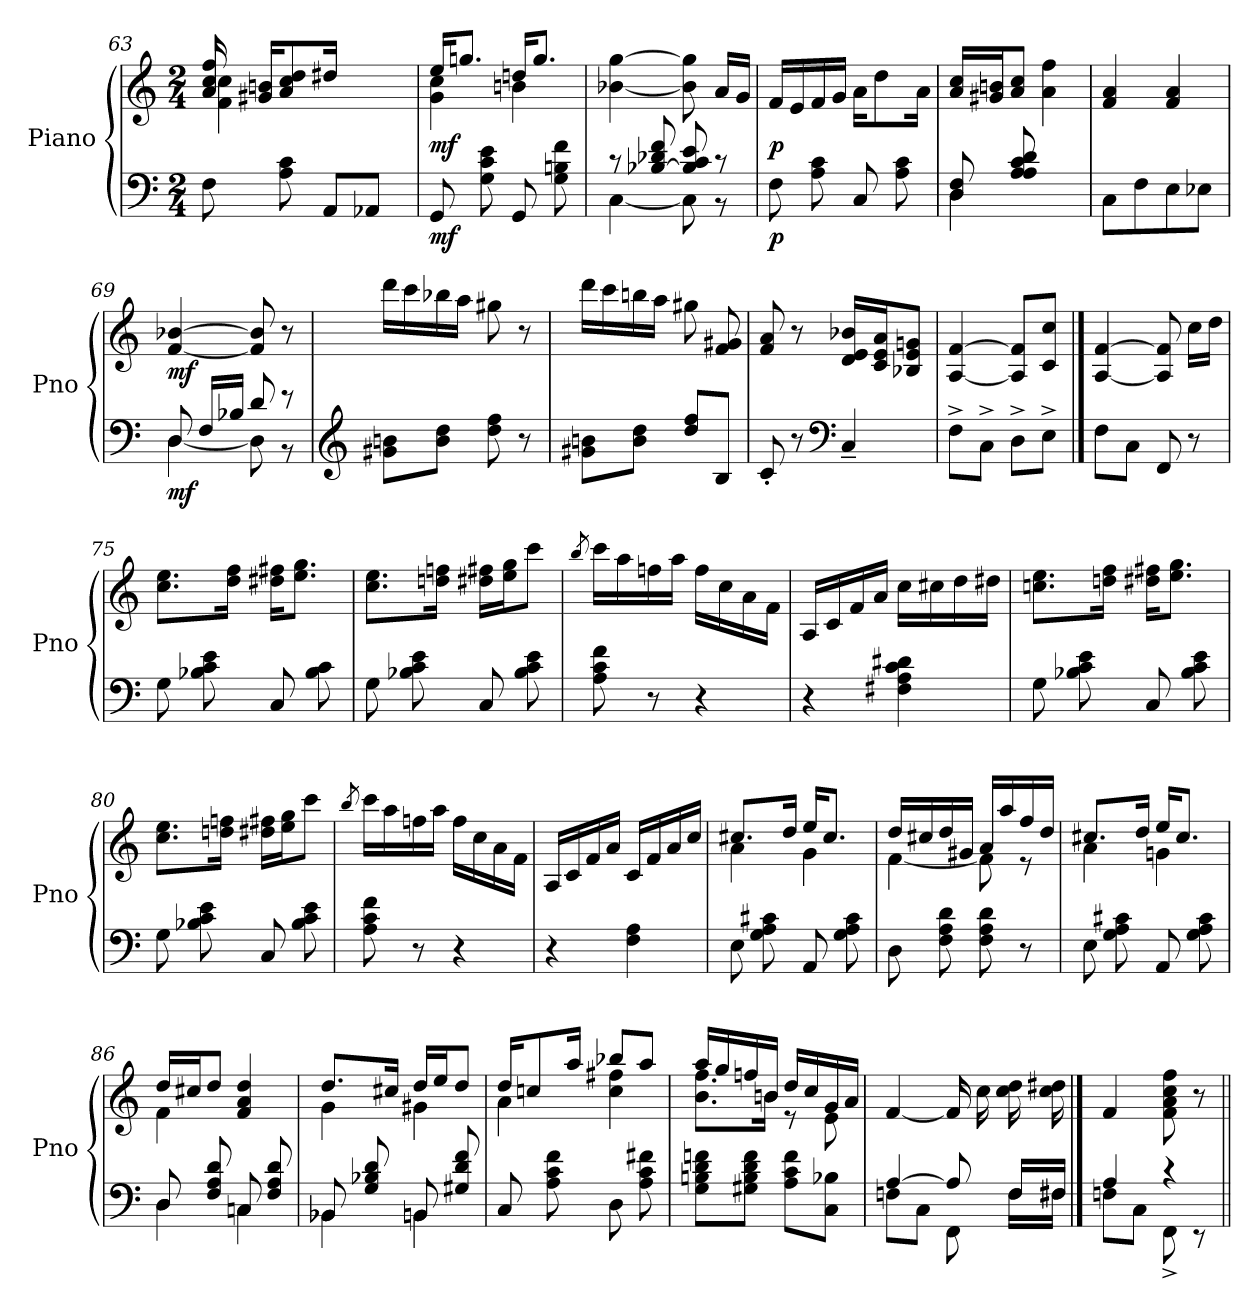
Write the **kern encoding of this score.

**kern	**dynam	**kern	**dynam
*part2	*part2	*part1	*part1
*staff2	*staff2	*staff1	*staff1
*I"Piano	*	*I"Piano	*
*I'Pno	*	*I'Pno	*
!!LO:LB:g=z
*clefF4	*	*clefG2	*
*k[]	*	*k[]	*
*M2/4	*	*M2/4	*
=63	=63	=63	=63
*	*	*^	*
8F\	.	16a/ 16cc/ 16ff/	4f\ 4cc\	.
.	.	16g#X/ 16bn/KL	.	.
8A\ 8c\	.	8a/ 8cc/ 8dd/	.	.
!	!	!	!	!LO:DY:b
8AA/L	.	16dd#X/Jk	4ryy	other-dynamics
.	.	4ryy	.	.
8AA-X/J	.	.	.	.
16ryy	.	.	16ryy	.
=64	=64	=64	=64	=64
!	!LO:DY:b	!	!	!LO:DY:b
8GG/	mf	16ee/KL	4g\ 4cc\	mf
.	.	8.ggn/J	.	.
8G\ 8c\ 8e\	.	.	.	.
8GG/	.	16ddn/KL	4bn\	.
.	.	8.gg/J	.	.
8G\ 8Bn\ 8f\	.	.	.	.
*	*	*v	*v	*
=65	=65	=65	=65
*^	*	*	*
8r	[4C\	.	[4b-X\ [4gg\	.
[8B-X/ 8d-X/ 8f/	.	.	.	.
8B-/] 8c/ 8e/	8C\]	.	8b-\] 8gg\]	.
8r	8r	.	16a/LL	.
!	!	!	!	!LO:DY:b
.	.	.	16g/JJ	other-dynamics
*v	*v	*	*	*
=66	=66	=66	=66
!	!LO:DY:b	!	!LO:DY:b
8F\	p	16f/LL	p
.	.	16e/	.
8A\ 8c\	.	16f/	.
.	.	16g/JJ	.
8C/	.	16a\KL	.
.	.	8dd\	.
8A\ 8c\	.	.	.
.	.	16a\Jk	.
=67	=67	=67	=67
*^	*	*	*
8D/ 8F/	4D\	.	16a/ 16cc/LL	.
.	.	.	16g#X/ 16bn/J	.
8A/ 8A/ 8c/ 8d/	.	.	8a/ 8cc/J	.
4ryy	4ryy	.	4a\ 4ff\	.
*v	*v	*	*	*
=68	=68	=68	=68
8C\L	.	4f/ 4a/	.
8F\	.	.	.
8E\	.	4f/ 4a/	.
!	!LO:DY:b	!	!
8E-X\J	other-dynamics	.	.
!!LO:PB:g=z
=69	=69	=69	=69
*^	*	*	*
!	!	!LO:DY:b	!	!LO:DY:b
8D/	[4D\	mf	[4f/ [4b-X/	mf
16F/LL	.	.	.	.
16B-X/JJ	.	.	.	.
8d/	8D\]	.	8f/] 8b-/]	.
8r	8r	.	8r	.
*v	*v	*	*	*
=70	=70	=70	=70
*clefG2	*	*	*
8g#X\ 8bn\L	.	16ddd\LL	.
.	.	16ccc\	.
8b\ 8dd\J	.	16bb-X\	.
.	.	16aa\JJ	.
8dd\ 8ff\	.	8gg#X\	.
8r	.	8r	.
=71	=71	=71	=71
8g#X\ 8bn\L	.	16ddd\LL	.
.	.	16ccc\	.
8b\ 8dd\J	.	16bbn\	.
.	.	16aa\JJ	.
8dd/ 8ff/L	.	8gg#X\	.
8B/J	.	8f/ 8g#X/	.
=72	=72	=72	=72
8c'/	.	8f/ 8a/	.
8r	.	8r	.
*clefF4	*	*	*
4C~/	.	16d/ 16e/ 16b-X/LL	.
.	.	16c/ 16e/ 16a/J	.
.	.	8B-X/ 8e/ 8gn/J	.
=73	=73	=73	=73
8F^\L	.	[4A/ [4f/	.
8C^\J	.	.	.
8D^\L	.	8A/] 8f/]L	.
8E^\J	.	8c/ 8cc/J	.
!!LO:LB:g=z
==74	==74	==74	==74
8F\L	.	[4A/ [4f/	.
8C\J	.	.	.
8FF/	.	8A/] 8f/]	.
8r	.	16cc\LL	.
.	.	16dd\JJ	.
=75	=75	=75	=75
8G\	.	8.cc\ 8.ee\L	.
8B-X\ 8c\ 8e\	.	.	.
.	.	16dd\ 16ff\Jk	.
8C/	.	16dd#X\ 16ff#X\KL	.
.	.	8.ee\ 8.gg\J	.
8B-\ 8c\	.	.	.
=76	=76	=76	=76
8G\	.	8.cc\ 8.ee\L	.
8B-X\ 8c\ 8e\	.	.	.
.	.	16ddn\ 16ffn\Jk	.
8C/	.	16dd#X\ 16ff#X\LL	.
.	.	16ee\ 16gg\J	.
8B-\ 8c\ 8e\	.	8ccc\J	.
=77	=77	=77	=77
.	.	8qbb/	.
8A\ 8c\ 8f\	.	16ccc\LL	.
.	.	16aa\	.
8r	.	16ffn\	.
.	.	16aa\JJ	.
4r	.	16ff\LL	.
.	.	16cc\	.
.	.	16a\	.
.	.	16f\JJ	.
=78	=78	=78	=78
4r	.	16A/LL	.
.	.	16c/	.
.	.	16f/	.
.	.	16a/JJ	.
4F#X\ 4A\ 4c\ 4d#X\	.	16cc\LL	.
.	.	16cc#X\	.
.	.	16dd\	.
.	.	16dd#X\JJ	.
!!LO:LB:g=z
=79	=79	=79	=79
8G\	.	8.ccn\ 8.ee\L	.
8B-X\ 8c\ 8e\	.	.	.
.	.	16ddn\ 16ff\Jk	.
8C/	.	16dd#X\ 16ff#X\KL	.
.	.	8.ee\ 8.gg\J	.
8B-\ 8c\ 8e\	.	.	.
=80	=80	=80	=80
8G\	.	8.cc\ 8.ee\L	.
8B-X\ 8c\ 8e\	.	.	.
.	.	16ddn\ 16ffn\Jk	.
8C/	.	16dd#X\ 16ff#X\LL	.
.	.	16ee\ 16gg\J	.
8B-\ 8c\ 8e\	.	8ccc\J	.
=81	=81	=81	=81
.	.	8qbb/	.
8A\ 8c\ 8f\	.	16ccc\LL	.
.	.	16aa\	.
8r	.	16ffn\	.
.	.	16aa\JJ	.
4r	.	16ff\LL	.
.	.	16cc\	.
.	.	16a\	.
.	.	16f\JJ	.
=82	=82	=82	=82
4r	.	16A/LL	.
.	.	16c/	.
.	.	16f/	.
.	.	16a/JJ	.
4F\ 4A\	.	16c/LL	.
.	.	16f/	.
.	.	16a/	.
.	.	16cc/JJ	.
=83	=83	=83	=83
*	*	*^	*
8E\	.	8.cc#X/L	4a\	.
8G\ 8A\ 8c#X\	.	.	.	.
.	.	16dd/Jk	.	.
8AA/	.	16ee/KL	4g\	.
.	.	8.cc#/J	.	.
8G\ 8A\ 8c#\	.	.	.	.
!!LO:LB:g=z	!!
=84	=84	=84	=84	=84
8D\	.	16dd/LL	[4f\	.
.	.	16cc#X/	.	.
8F\ 8A\ 8d\	.	16dd/	.	.
.	.	16g#X/JJ	.	.
8F\ 8A\ 8d\	.	16a/LL	8f\]	.
.	.	16aa/	.	.
8r	.	16ff/	8r	.
.	.	16dd/JJ	.	.
=85	=85	=85	=85	=85
8E\	.	8.cc#X/L	4a\	.
8G\ 8A\ 8c#X\	.	.	.	.
.	.	16dd/Jk	.	.
8AA/	.	16ee/KL	4gn\	.
.	.	8.cc#/J	.	.
8G\ 8A\ 8c#\	.	.	.	.
=86	=86	=86	=86	=86
*^	*	*	*	*
8D/	4D\	.	16dd/LL	4f\	.
.	.	.	16cc#X/J	.	.
8F/ 8A/ 8d/	.	.	8dd/J	.	.
8Cn/	4C\	.	4f/ 4a/ 4dd/	4ryy	.
8F/ 8A/ 8d/	.	.	.	.	.
=87	=87	=87	=87	=87	=87
8BB-X/	4BB-\	.	8.dd/L	4g\	.
8G/ 8B-X/ 8d/	.	.	.	.	.
.	.	.	16cc#X/Jk	.	.
8BBn/	4BB\	.	16dd/LL	4g#X\	.
.	.	.	16ee/J	.	.
8G#X/ 8d/ 8f/	.	.	8dd/J	.	.
*v	*v	*	*	*	*
=88	=88	=88	=88	=88
8C/	.	16dd/KL	4a\	.
.	.	8ccn/	.	.
8A\ 8c\ 8f\	.	.	.	.
.	.	16aa/Jk	.	.
8D\	.	8bb-X/L	4cc\ 4ff#X\	.
8A\ 8c\ 8f#X\	.	8aa/J	.	.
!!LO:LB:g=z	!!
=89	=89	=89	=89	=89
8G\ 8Bn\ 8d\ 8fn\L	.	16aa/LL	8.b\ 8.ff\L	.
.	.	16gg/	.	.
8G#X\ 8B\ 8d\ 8f\J	.	16ffn/	.	.
.	.	16bn/JJ	16b\Jk	.
8A\ 8c\ 8f\L	.	16dd/LL	8r	.
.	.	16cc/	.	.
8C\ 8B-X\J	.	16g/	8e\	.
.	.	16a/JJ	.	.
*	*	*v	*v	*
=90	=90	=90	=90
*^	*	*	*
[4A/	8Fn\L	.	[4f/	.
.	8C\J	.	.	.
8A/]	8FF\	.	16f/]	.
.	.	.	16cc\	.
16F/LL	16F\LL	.	16cc\ 16dd\	.
16F#X/JJ	16F#\JJ	.	16cc\ 16dd#X\	.
==91	==91	==91	==91	==91
4A/	8Fn\L	.	4f/	.
.	8C\J	.	.	.
4r	8FF^\	.	8f\ 8a\ 8cc\ 8ff\	.
.	8r	.	8r	.
*v	*v	*	*	*
=||	=||	=||	=||
*-	*-	*-	*-
